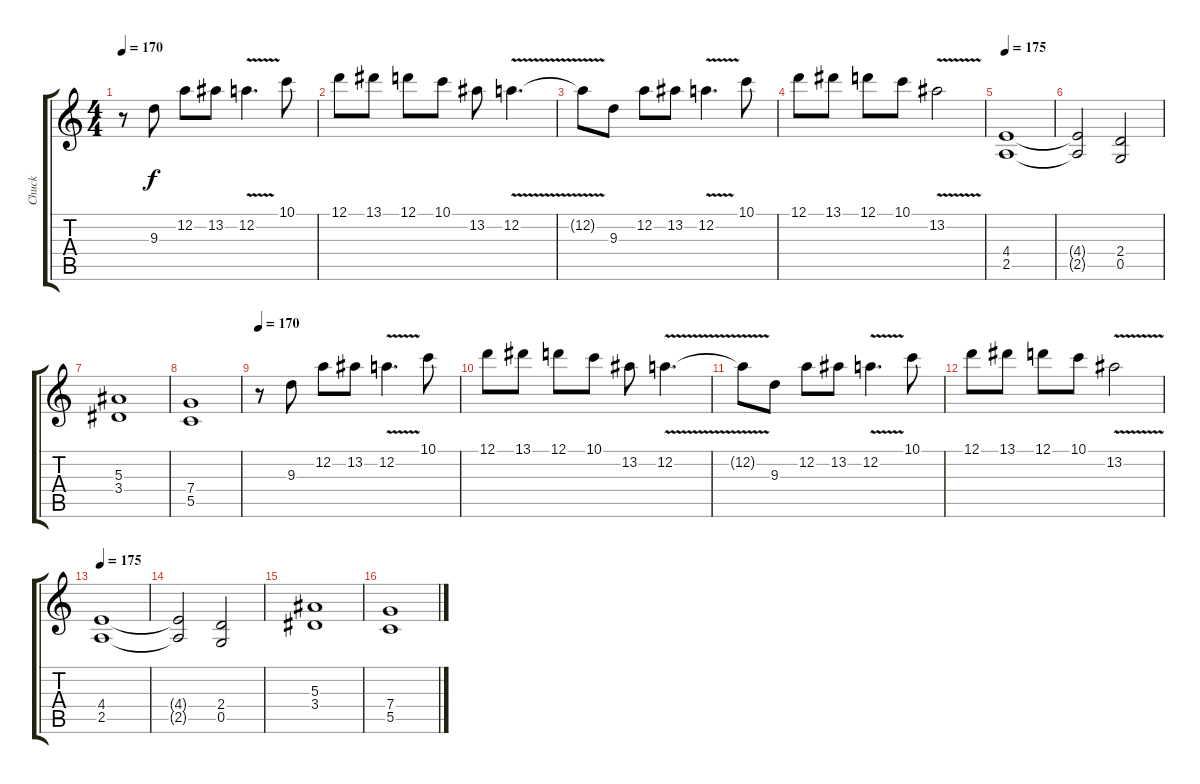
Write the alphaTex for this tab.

\track ("Chuck" "Chuck") {instrument distortionguitar}
\staff {score tabs}
\tuning (D4 A3 F3 C3 G2 D2) {hide}
\ts (4 4)
\tempo 170
\clef g2
\ks c
r.8{dy f} 9.3.8 12.2.8 13.2.8 12.2{v}.4{d} 10.1.8 |
12.1.8 13.1.8 12.1.8 10.1.8 13.2.8 12.2{v}.4{d} |
12.2{v t}.8 9.3.8 12.2.8 13.2.8 12.2{v}.4{d} 10.1.8 |
12.1.8 13.1.8 12.1.8 10.1.8 13.2{v}.2 |
\tempo 175
(4.4 2.5).1 |
(4.4{t} 2.5{t}).2 (2.4 0.5).2 |
(5.3 3.4).1 |
(7.4 5.5).1 |
\tempo 170
r.8 9.3.8 12.2.8 13.2.8 12.2{v}.4{d} 10.1.8 |
12.1.8 13.1.8 12.1.8 10.1.8 13.2.8 12.2{v}.4{d} |
12.2{v t}.8 9.3.8 12.2.8 13.2.8 12.2{v}.4{d} 10.1.8 |
12.1.8 13.1.8 12.1.8 10.1.8 13.2{v}.2 |
\tempo 175
(4.4 2.5).1 |
(4.4{t} 2.5{t}).2 (2.4 0.5).2 |
(5.3 3.4).1 |
(7.4 5.5).1
